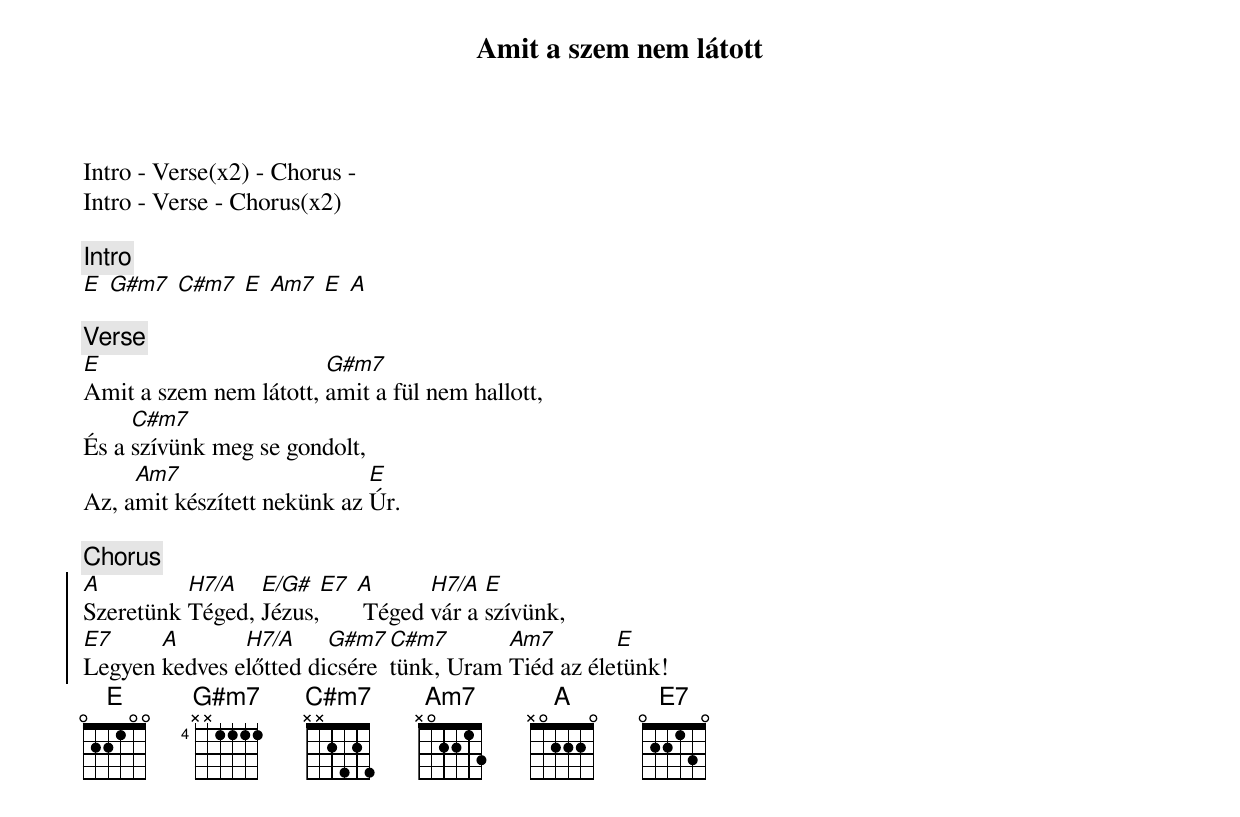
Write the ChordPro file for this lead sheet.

{title: Amit a szem nem látott}
{subtitle: }


Intro - Verse(x2) - Chorus -
Intro - Verse - Chorus(x2)

{c:Intro}
[E] [G#m7] [C#m7] [E] [Am7] [E] [A]

{c:Verse}
[E]Amit a szem nem látott, [G#m7]amit a fül nem hallott,
És a [C#m7]szívünk meg se gondolt,
Az, a[Am7]mit készített nekünk az [E]Úr.

{c:Chorus}
{soc}
[A]Szeretünk [H7/A]Téged, [E/G#]Jézus,[E7] [A] Téged [H7/A]vár a [E]szívünk,
[E7]Legyen [A]kedves e[H7/A]lőtted di[G#m7]csére[C#m7]tünk, Uram [Am7]Tiéd az éle[E]tünk!
{eoc}
